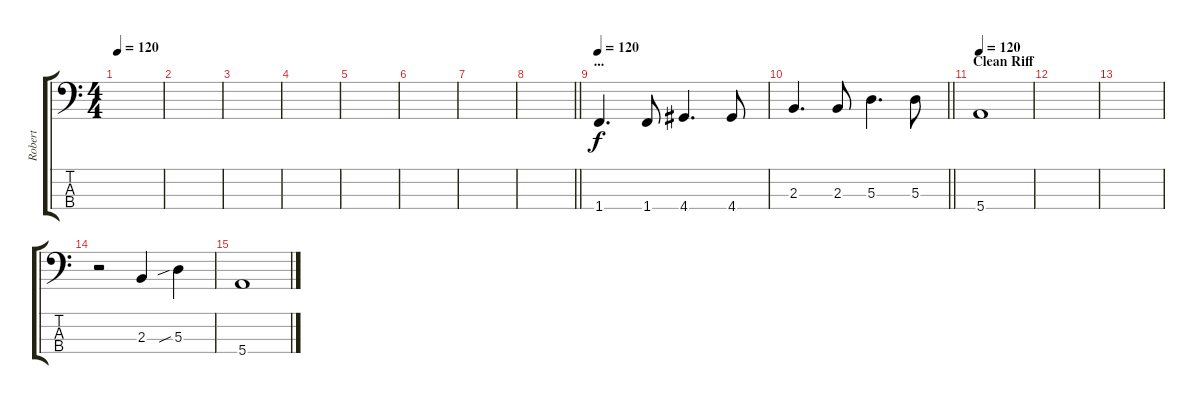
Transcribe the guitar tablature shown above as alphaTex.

\track ("Robert" "Robert") {instrument electricbassfinger}
\staff {score tabs}
\tuning (G2 D2 A1 E1) {hide}
\ts (4 4)
\tempo 120
\clef f4
\ks c
|
|
|
|
|
|
|
\barLineRight lightlight
|
\section ("" "...")
\tempo 120
1.4.4{d} 1.4.8 4.4.4{d} 4.4.8 |
\barLineRight lightlight
2.3.4{d} 2.3.8 5.3.4{d} 5.3.8 |
\section ("" "Clean Riff")
\tempo 120
5.4.1 |
|
|
r.2 2.3.4 5.3{sib}.4 |
5.4.1
